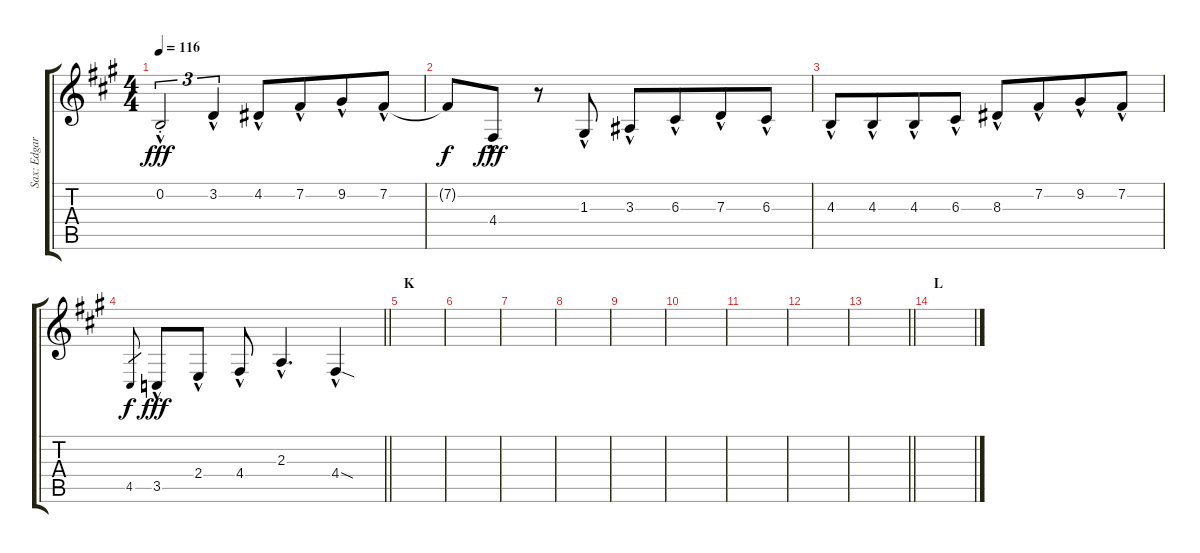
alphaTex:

\track ("Sax: Edgar" "Sax: Edgar") {instrument tenorsax}
\staff {score tabs}
\tuning (E4 B3 G3 D3 A2 E2) {hide}
\ts (4 4)
\tempo 116
\clef g2
\ks a
0.2{hac st}.2{tu (3 2) dy fff} 3.2{hac}.4{tu (3 2)} 4.2{hac}.8 7.2{hac}.8{beam merge} 9.2{hac}.8 7.2{hac}.8 |
7.2{t}.8{dy f} 4.4{hac}.8{dy fff} r.8 1.3{hac}.8 3.3{hac}.8 6.3{hac}.8{beam merge} 7.3{hac}.8 6.3{hac}.8 |
4.3{hac}.8 4.3{hac}.8{beam merge} 4.3{hac}.8 6.3{hac}.8 8.3{hac}.8 7.2{hac}.8{beam merge} 9.2{hac}.8 7.2{hac}.8 |
\barLineRight lightlight
4.5.8{gr dy f} 3.5{hac}.8{dy fff} 2.4{hac}.8 4.4{hac}.8 2.3{hac}.4{d} 4.4{sod hac}.4 |
\section ("" "K")
|
|
|
|
|
|
|
|
\barLineRight lightlight
|
\section ("" "L")
